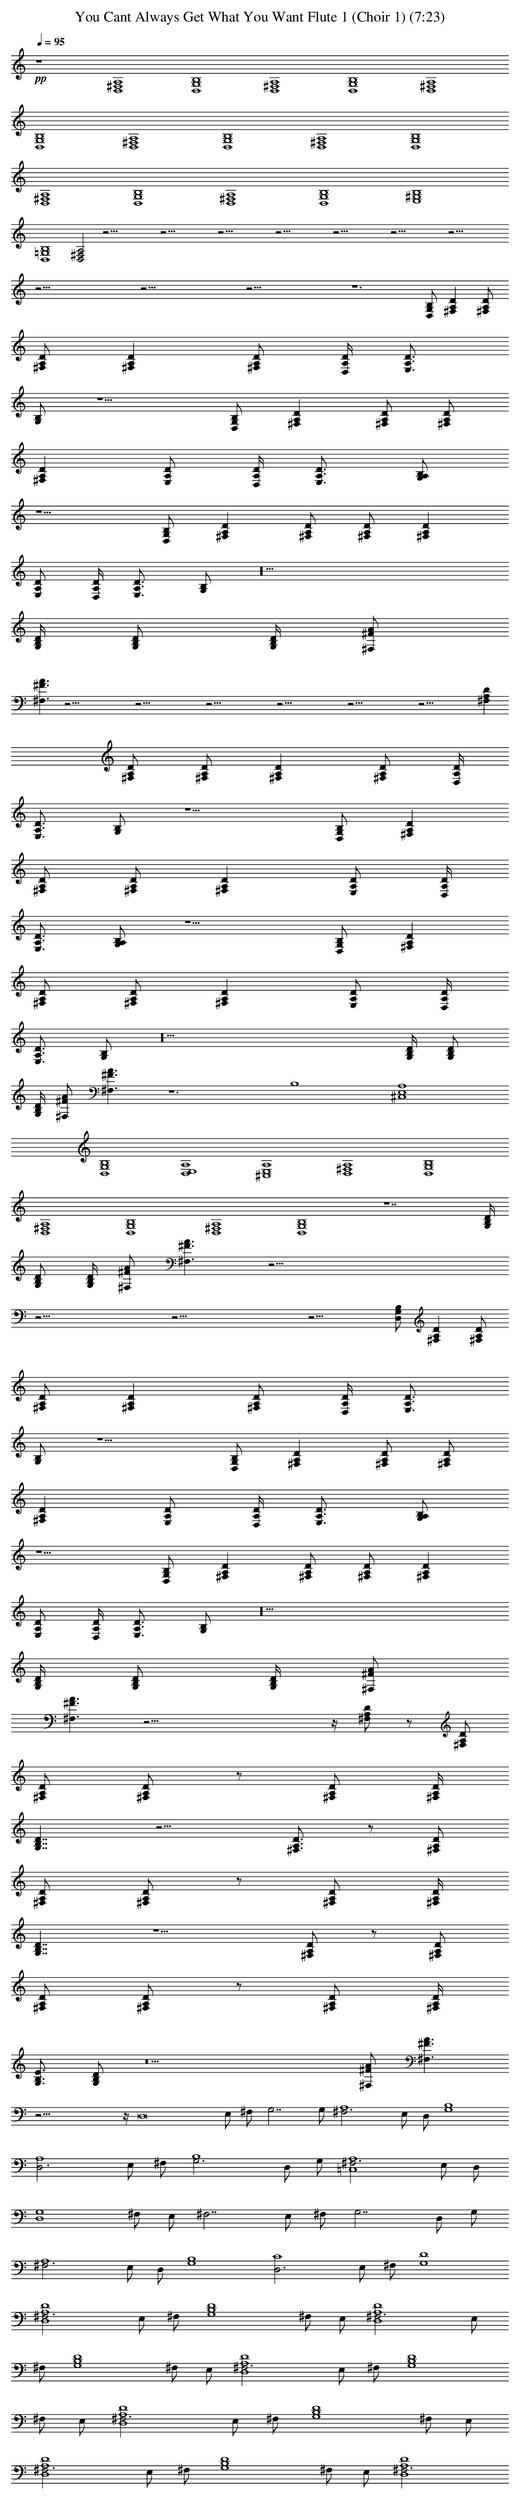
X:1
T: You Cant Always Get What You Want Flute 1 (Choir 1) (7:23)
L: 1/4
Q: 95
K: C
+pp+ z4 [D,4A,4^F,4] [G,4D,4B,4] [D,4A,4^F,4] [G,4D,4B,4] [D,4A,4^F,4]
[G,4D,4B,4] [D,4A,4^F,4] [G,4D,4B,4] [D,4A,4^F,4] [G,4D,4B,4]
[D,4A,4^F,4] [G,4D,4B,4] [D,4A,4^F,4] [G,4D,4B,4] [E,4B,4^G,4]
[D,4=G,4B,4] [D,2A,2^F,2] z55/4 z55/4 z55/4 z55/4 z55/4 z55/4 z55/4
z55/4 z55/4 z55/4 z6 [D,/2B,/2G,/2] [DA,^F,] [D/2A,/2^F,/2]
[A,/2D/2^F,/2] [A,D^F,] [D/2A,/2^F,/2] [D,/4D/4A,/4] [E,3/4D3/4A,3/4]
[B,/2G,/2] z5/2 [B,/2G,/2D,/2] [DA,^F,] [A,/2D/2^F,/2] [D/2A,/2^F,/2]
[DA,^F,] [A,/2D/2E,/2] [D,/4A,/4D/4] [A,3/4D3/4E,3/4] [A,/2G,/2B,/2]
z5/2 [B,/2G,/2D,/2] [DA,^F,] [A,/2D/2^F,/2] [A,/2D/2^F,/2] [A,D^F,]
[E,/2A,/2D/2] [D,/4D/4A,/4] [D3/4A,3/4E,3/4] [B,/2G,/2] z10
[B,/4D/4G,/4] [D/2G,/2B,/2] [D/4G,/4B,/4] [^F,/2A/2^F/2]
[^F,3/2A3/2^F3/2] z55/4 z55/4 z55/4 z55/4 z55/4 z37/4 [DA,^F,]
[D/2A,/2^F,/2] [A,/2D/2^F,/2] [A,D^F,] [D/2A,/2^F,/2] [D,/4D/4A,/4]
[E,3/4D3/4A,3/4] [B,/2G,/2] z5/2 [B,/2G,/2D,/2] [DA,^F,]
[A,/2D/2^F,/2] [D/2A,/2^F,/2] [DA,^F,] [A,/2D/2E,/2] [D,/4A,/4D/4]
[A,3/4D3/4E,3/4] [A,/2G,/2B,/2] z5/2 [B,/2G,/2D,/2] [DA,^F,]
[A,/2D/2^F,/2] [A,/2D/2^F,/2] [A,D^F,] [E,/2A,/2D/2] [D,/4D/4A,/4]
[D3/4A,3/4E,3/4] [B,/2G,/2] z10 [B,/4D/4G,/4] [D/2G,/2B,/2]
[D/4G,/4B,/4] [^F,/2A/2^F/2] [^F,3/2A3/2^F3/2] z6 B,4 [A,4^C,4E,4]
[G,4B,4D,4] [E,4D,4A,4] [^C,4E,4A,4] [D,4^F,4A,4] [D,4B,4G,4]
[D,4^F,4A,4] [D,4B,4G,4] [D,4A,4^F,4] [D,4B,4G,4] z7 [G,/4D/4B,/4]
[D/2G,/2B,/2] [G,/4D/4B,/4] [^F,/2A/2^F/2] [A3/2^F3/2^F,3/2] z55/4
z55/4 z55/4 z17/4 [D,/2B,/2G,/2] [DA,^F,] [D/2A,/2^F,/2]
[A,/2D/2^F,/2] [A,D^F,] [D/2A,/2^F,/2] [D,/4D/4A,/4] [E,3/4D3/4A,3/4]
[B,/2G,/2] z5/2 [B,/2G,/2D,/2] [DA,^F,] [A,/2D/2^F,/2] [D/2A,/2^F,/2]
[DA,^F,] [A,/2D/2E,/2] [D,/4A,/4D/4] [A,3/4D3/4E,3/4] [A,/2G,/2B,/2]
z5/2 [B,/2G,/2D,/2] [DA,^F,] [A,/2D/2^F,/2] [A,/2D/2^F,/2] [A,D^F,]
[E,/2A,/2D/2] [D,/4D/4A,/4] [D3/4A,3/4E,3/4] [B,/2G,/2] z10
[B,/4D/4G,/4] [D/2G,/2B,/2] [D/4G,/4B,/4] [^F,/2A/2^F/2]
[A3/2^F3/2^F,3/2] z55/4 z/4 [D/2^F,/2A,/2] z/2 [D/2A,/2^F,/2]
[D/2A,/2^F,/2] [D/2A,/2^F,/2] z/2 [D/2A,/2^F,/2] [A,/4^F,/4D/4]
[G,7/4B,7/4D7/4] z9/4 [^F,3/4A,3/4D3/4] z/2 [A,/2^F,/2D/2]
[D/2A,/2^F,/2] [A,/2D/2^F,/2] z/2 [D/2^F,/2A,/2] [D/4A,/4^F,/4]
[G,7/4B,7/4D7/4] z5/2 [D/2A,/2^F,/2] z/2 [A,/2D/2^F,/2]
[D/2A,/2^F,/2] [^F,/2D/2A,/2] z/2 [D/2A,/2^F,/2] [A,/4D/4^F,/4]
[G,3/4E3/4B,3/4] [G,/2D/2B,/2] z11 [^F,/2^F/2A/2] [^F,3/2^F3/2A3/2]
z55/4 z/4 [D,8z3] E,/2 ^F,/2 G,7/2 G,/2 [A,4^F,3] E,/2 D,/2 [G,4B,4]
[A,4D,3] E,/2 ^F,/2 [B,4G,3] D,/2 G,/2 [=C,4A,4^F,3] E,/2 D,/2
[G,4D,4z3] ^F,/2 E,/2 [^F,7/2z3] E,/2 ^F,/2 [G,7/2z3] D,/2 G,/2
[A,4^F,3] E,/2 D,/2 [B,4G,4] [C4D,3] E,/2 ^F,/2 [D4G,4]
[A,4D,4D4^F,3] E,/2 ^F,/2 [B,4D4G,4z3] ^F,/2 E,/2 [A,4D,4D4^F,3] E,/2
^F,/2 [B,4D4G,4z3] ^F,/2 E,/2 [A,4D,4D4^F,3] E,/2 ^F,/2 [B,4D4G,4z3]
^F,/2 E,/2 [A,4D,4D4^F,3] E,/2 ^F,/2 [B,4D4G,4z3] ^F,/2 E,/2
[A,4D,4D4^F,3] E,/2 ^F,/2 [B,4D4G,4z3] ^F,/2 E,/2 [A,4D,4D4^F,3]
